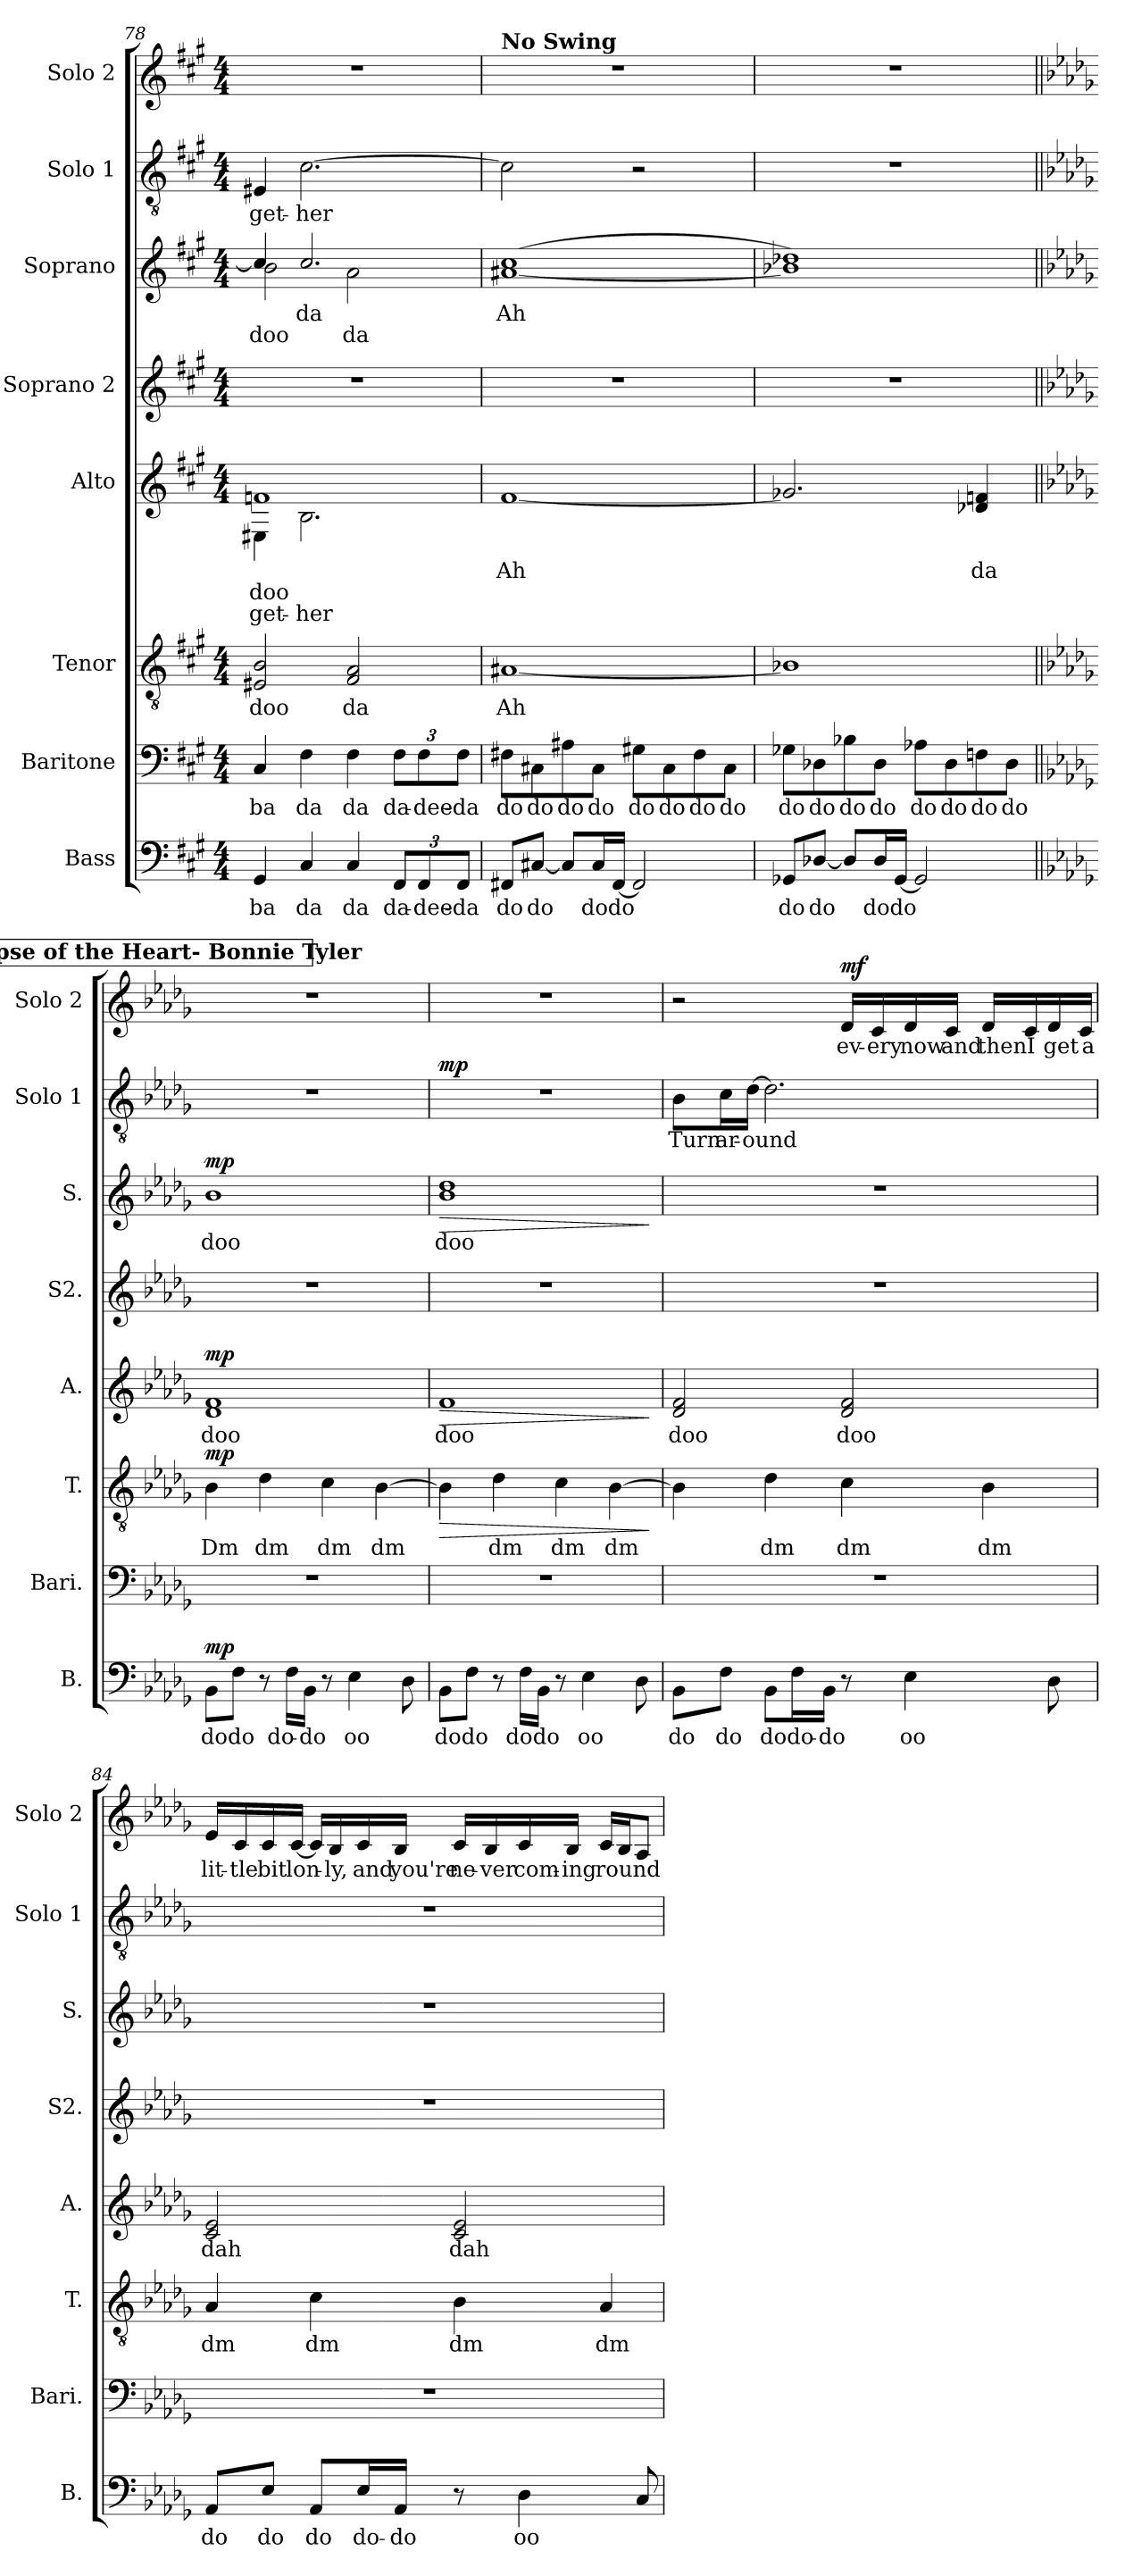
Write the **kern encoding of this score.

**kern	**text	**dynam	**kern	**text	**kern	**text	**dynam	**kern	**text	**text	**text	**dynam	**kern	**kern	**text	**text	**dynam	**kern	**text	**dynam	**kern	**text	**dynam
*part8	*part8	*part8	*part7	*part7	*part6	*part6	*part6	*part5	*part5	*part5	*part5	*part5	*part4	*part3	*part3	*part3	*part3	*part2	*part2	*part2	*part1	*part1	*part1
*staff8	*staff8	*staff8	*staff7	*staff7	*staff6	*staff6	*staff6	*staff5	*staff5	*staff5	*staff5	*staff5	*staff4	*staff3	*staff3	*staff3	*staff3	*staff2	*staff2	*staff2	*staff1	*staff1	*staff1
*I"Bass	*	*	*I"Baritone	*	*I"Tenor	*	*	*I"Alto	*	*	*	*	*I"Soprano 2	*I"Soprano	*	*	*	*I"Solo 1	*	*	*I"Solo 2	*	*
*I'B.	*	*	*I'Bari.	*	*I'T.	*	*	*I'A.	*	*	*	*	*I'S2.	*I'S.	*	*	*	*I'Solo 1	*	*	*I'Solo 2	*	*
!!LO:LB:g=z
*clefF4	*	*	*clefF4	*	*clefGv2	*	*	*clefG2	*	*	*	*	*clefG2	*clefG2	*	*	*	*clefGv2	*	*	*clefG2	*	*
*k[f#c#g#]	*	*	*k[f#c#g#]	*	*k[f#c#g#]	*	*	*k[f#c#g#]	*	*	*	*	*k[f#c#g#]	*k[f#c#g#]	*	*	*	*k[f#c#g#]	*	*	*k[f#c#g#]	*	*
*M4/4	*	*	*M4/4	*	*M4/4	*	*	*M4/4	*	*	*	*	*M4/4	*M4/4	*	*	*	*M4/4	*	*	*M4/4	*	*
=78	=78	=78	=78	=78	=78	=78	=78	=78	=78	=78	=78	=78	=78	=78	=78	=78	=78	=78	=78	=78	=78	=78	=78
!	!LO:LY:b	!	!	!LO:LY:b	!	!LO:LY:b	!	!	!	!	!LO:LY:b	!	!	!	!	!	!	!	!	!	!	!	!
*	*	*	*	*	*	*	*	*^	*	*	*	*	*	*	*	*	*	*	*	*	*	*	*
!	!	!	!	!	!	!	!	!	!	!	!LO:LY:b	!	!	!	!	!	!LO:LY:b	!	!	!LO:LY:b	!	!	!	!
*	*	*	*	*	*	*	*	*	*	*	*	*	*	*	*^	*	*	*	*	*	*	*	*	*
4GG#/	ba	.	4C#/	ba	2E#X/ 2B/	doo	.	4E#X\	1fn	.	doo	get-	.	1r	4cc#/]	2b\	.	doo	.	4E#X/	-get-	.	1r	.	.
!	!LO:LY:b	!	!	!LO:LY:b	!	!	!	!	!	!	!	!LO:LY:b	!	!	!	!	!LO:LY:b	!	!	!	!LO:LY:b	!	!	!	!
4C#/	da	.	4F#\	da	.	.	.	2.B\	.	.	.	-her	.	.	2.cc#/	.	da	.	.	[2.c#\	-her	.	.	.	.
!	!LO:LY:b	!	!	!LO:LY:b	!	!LO:LY:b	!	!	!	!	!	!	!	!	!	!	!	!LO:LY:b	!	!	!	!	!	!	!
4C#/	da	.	4F#\	da	2F#/ 2A/	da	.	.	.	.	.	.	.	.	.	2a\	.	da	.	.	.	.	.	.	.
*Xbrackettup	*	*	*	*	*	*	*	*	*	*	*	*	*	*	*	*	*	*	*	*	*	*	*	*	*
!	!LO:LY:b	!	!	!	!	!	!	!	!	!	!	!	!	!	!	!	!	!	!	!	!	!	!	!	!
*	*	*	*Xbrackettup	*	*	*	*	*	*	*	*	*	*	*	*	*	*	*	*	*	*	*	*	*	*
!	!	!	!	!LO:LY:b	!	!	!	!	!	!	!	!	!	!	!	!	!	!	!	!	!	!	!	!	!
12FF#/L	da-	.	12F#\L	da-	.	.	.	.	.	.	.	.	.	.	.	.	.	.	.	.	.	.	.	.	.
!	!LO:LY:b	!	!	!LO:LY:b	!	!	!	!	!	!	!	!	!	!	!	!	!	!	!	!	!	!	!	!	!
12FF#/	-dee-	.	12F#\	-dee-	.	.	.	.	.	.	.	.	.	.	.	.	.	.	.	.	.	.	.	.	.
!	!LO:LY:b	!	!	!LO:LY:b	!	!	!	!	!	!	!	!	!	!	!	!	!	!	!	!	!	!	!	!	!
12FF#/J	-da	.	12F#\J	-da	.	.	.	.	.	.	.	.	.	.	.	.	.	.	.	.	.	.	.	.	.
*	*	*	*	*	*	*	*	*v	*v	*	*	*	*	*	*	*	*	*	*	*	*	*	*	*	*
=79	=79	=79	=79	=79	=79	=79	=79	=79	=79	=79	=79	=79	=79	=79	=79	=79	=79	=79	=79	=79	=79	=79	=79	=79
*	*	*	*	*	*	*	*	*	*	*	*	*	*	*	*	*	*	*	*	*	*	*MM67	*	*
!	!	!	!	!	!	!	!	!	!	!	!	!	!	!	!	!	!	!	!	!	!	!LO:TX:B:t=No Swing	!	!
!	!LO:LY:b	!	!	!LO:LY:b	!	!LO:LY:b	!	!	!LO:LY:b	!	!	!	!	!	!	!LO:LY:b	!	!	!	!	!	!	!	!
8FF#X/L	do	.	8F#X\L	do	[1A#X	Ah	.	[1f#	Ah	.	.	.	1r	[1cc#	[1a#X	Ah	.	.	2c#\]	.	.	1r	.	.
!	!LO:LY:b	!	!	!LO:LY:b	!	!	!	!	!	!	!	!	!	!	!	!	!	!	!	!	!	!	!	!
[8C#X/J	do	.	8C#X\	do	.	.	.	.	.	.	.	.	.	.	.	.	.	.	.	.	.	.	.	.
!	!	!	!	!LO:LY:b	!	!	!	!	!	!	!	!	!	!	!	!	!	!	!	!	!	!	!	!
8C#/L]	.	.	8A#X\	do	.	.	.	.	.	.	.	.	.	.	.	.	.	.	.	.	.	.	.	.
!	!LO:LY:b	!	!	!LO:LY:b	!	!	!	!	!	!	!	!	!	!	!	!	!	!	!	!	!	!	!	!
16C#/L	do	.	8C#\J	do	.	.	.	.	.	.	.	.	.	.	.	.	.	.	.	.	.	.	.	.
!	!LO:LY:b	!	!	!	!	!	!	!	!	!	!	!	!	!	!	!	!	!	!	!	!	!	!	!
[16FF#/JJ	do	.	.	.	.	.	.	.	.	.	.	.	.	.	.	.	.	.	.	.	.	.	.	.
!	!	!	!	!LO:LY:b	!	!	!	!	!	!	!	!	!	!	!	!	!	!	!	!	!	!	!	!
2FF#/]	.	.	8G#X\L	do	.	.	.	.	.	.	.	.	.	.	.	.	.	.	2r	.	.	.	.	.
!	!	!	!	!LO:LY:b	!	!	!	!	!	!	!	!	!	!	!	!	!	!	!	!	!	!	!	!
.	.	.	8C#\	do	.	.	.	.	.	.	.	.	.	.	.	.	.	.	.	.	.	.	.	.
!	!	!	!	!LO:LY:b	!	!	!	!	!	!	!	!	!	!	!	!	!	!	!	!	!	!	!	!
.	.	.	8F#\	do	.	.	.	.	.	.	.	.	.	.	.	.	.	.	.	.	.	.	.	.
!	!	!	!	!LO:LY:b	!	!	!	!	!	!	!	!	!	!	!	!	!	!	!	!	!	!	!	!
.	.	.	8C#\J	do	.	.	.	.	.	.	.	.	.	.	.	.	.	.	.	.	.	.	.	.
=80	=80	=80	=80	=80	=80	=80	=80	=80	=80	=80	=80	=80	=80	=80	=80	=80	=80	=80	=80	=80	=80	=80	=80	=80
!	!LO:LY:b	!	!	!LO:LY:b	!	!	!	!	!	!	!	!	!	!	!	!	!	!	!	!	!	!	!	!
8GG-X/L	do	.	8G-X\L	do	1B-X]	.	.	2.g-X/]	.	.	.	.	1r	1dd-X]	1b-X]	.	.	.	1r	.	.	1r	.	.
!	!LO:LY:b	!	!	!LO:LY:b	!	!	!	!	!	!	!	!	!	!	!	!	!	!	!	!	!	!	!	!
[8D-X/J	do	.	8D-X\	do	.	.	.	.	.	.	.	.	.	.	.	.	.	.	.	.	.	.	.	.
!	!	!	!	!LO:LY:b	!	!	!	!	!	!	!	!	!	!	!	!	!	!	!	!	!	!	!	!
8D-/L]	.	.	8B-X\	do	.	.	.	.	.	.	.	.	.	.	.	.	.	.	.	.	.	.	.	.
!	!LO:LY:b	!	!	!LO:LY:b	!	!	!	!	!	!	!	!	!	!	!	!	!	!	!	!	!	!	!	!
16D-/L	do	.	8D-\J	do	.	.	.	.	.	.	.	.	.	.	.	.	.	.	.	.	.	.	.	.
!	!LO:LY:b	!	!	!	!	!	!	!	!	!	!	!	!	!	!	!	!	!	!	!	!	!	!	!
[16GG-/JJ	do	.	.	.	.	.	.	.	.	.	.	.	.	.	.	.	.	.	.	.	.	.	.	.
!	!	!	!	!LO:LY:b	!	!	!	!	!	!	!	!	!	!	!	!	!	!	!	!	!	!	!	!
2GG-/]	.	.	8A-X\L	do	.	.	.	.	.	.	.	.	.	.	.	.	.	.	.	.	.	.	.	.
!	!	!	!	!LO:LY:b	!	!	!	!	!	!	!	!	!	!	!	!	!	!	!	!	!	!	!	!
.	.	.	8D-\	do	.	.	.	.	.	.	.	.	.	.	.	.	.	.	.	.	.	.	.	.
!	!	!	!	!LO:LY:b	!	!	!	!	!LO:LY:b	!	!	!	!	!	!	!	!	!	!	!	!	!	!	!
.	.	.	8Fn\	do	.	.	.	4d-X/ 4fn/	da	.	.	.	.	.	.	.	.	.	.	.	.	.	.	.
!	!	!	!	!LO:LY:b	!	!	!	!	!	!	!	!	!	!	!	!	!	!	!	!	!	!	!	!
.	.	.	8D-\J	do	.	.	.	.	.	.	.	.	.	.	.	.	.	.	.	.	.	.	.	.
*	*	*	*	*	*	*	*	*	*	*	*	*	*	*v	*v	*	*	*	*	*	*	*	*	*
!!LO:PB:g=z
!!LO:REH:place=s1:a:B:fs=12:t=Total Eclipse of the Heart- Bonnie Tyler
=81||	=81||	=81||	=81||	=81||	=81||	=81||	=81||	=81||	=81||	=81||	=81||	=81||	=81||	=81||	=81||	=81||	=81||	=81||	=81||	=81||	=81||	=81||	=81||
*k[b-e-a-d-g-]	*	*	*k[b-e-a-d-g-]	*	*k[b-e-a-d-g-]	*	*	*k[b-e-a-d-g-]	*	*	*	*	*k[b-e-a-d-g-]	*k[b-e-a-d-g-]	*	*	*	*k[b-e-a-d-g-]	*	*	*k[b-e-a-d-g-]	*	*
!	!LO:LY:b	!LO:DY:b	!	!	!	!LO:LY:b	!LO:DY:b	!	!LO:LY:b	!	!	!LO:DY:b	!	!	!LO:LY:b	!	!LO:DY:b	!	!	!	!	!	!
8BB-\L	do	mp	1r	.	4B-\	Dm	mp	1d- 1f	doo	.	.	mp	1r	1b-	doo	.	mp	1r	.	.	1r	.	.
!	!LO:LY:b	!	!	!	!	!	!	!	!	!	!	!	!	!	!	!	!	!	!	!	!	!	!
8F\J	do	.	.	.	.	.	.	.	.	.	.	.	.	.	.	.	.	.	.	.	.	.	.
!	!	!	!	!	!	!LO:LY:b	!	!	!	!	!	!	!	!	!	!	!	!	!	!	!	!	!
8r	.	.	.	.	4d-\	dm	.	.	.	.	.	.	.	.	.	.	.	.	.	.	.	.	.
!	!LO:LY:b	!	!	!	!	!	!	!	!	!	!	!	!	!	!	!	!	!	!	!	!	!	!
16F\LL	do-	.	.	.	.	.	.	.	.	.	.	.	.	.	.	.	.	.	.	.	.	.	.
!	!LO:LY:b	!	!	!	!	!	!	!	!	!	!	!	!	!	!	!	!	!	!	!	!	!	!
16BB-\JJ	-do	.	.	.	.	.	.	.	.	.	.	.	.	.	.	.	.	.	.	.	.	.	.
!	!	!	!	!	!	!LO:LY:b	!	!	!	!	!	!	!	!	!	!	!	!	!	!	!	!	!
8r	.	.	.	.	4c\	dm	.	.	.	.	.	.	.	.	.	.	.	.	.	.	.	.	.
!	!LO:LY:b	!	!	!	!	!	!	!	!	!	!	!	!	!	!	!	!	!	!	!	!	!	!
4E-\	oo	.	.	.	.	.	.	.	.	.	.	.	.	.	.	.	.	.	.	.	.	.	.
!	!	!	!	!	!	!LO:LY:b	!	!	!	!	!	!	!	!	!	!	!	!	!	!	!	!	!
.	.	.	.	.	[4B-\	dm	.	.	.	.	.	.	.	.	.	.	.	.	.	.	.	.	.
8D-\	.	.	.	.	.	.	.	.	.	.	.	.	.	.	.	.	.	.	.	.	.	.	.
=82	=82	=82	=82	=82	=82	=82	=82	=82	=82	=82	=82	=82	=82	=82	=82	=82	=82	=82	=82	=82	=82	=82	=82
!	!LO:LY:b	!	!	!	!	!	!LO:HP:b	!	!LO:LY:b	!	!	!LO:HP:b	!	!	!LO:LY:b	!	!LO:HP:b	!	!	!LO:DY:b	!	!	!
8BB-\L	do	.	1r	.	4B-\]	.	>	1f	doo	.	.	>	1r	1b- 1dd-	doo	.	>	1r	.	mp	1r	.	.
!	!LO:LY:b	!	!	!	!	!	!	!	!	!	!	!	!	!	!	!	!	!	!	!	!	!	!
8F\J	do	.	.	.	.	.	.	.	.	.	.	.	.	.	.	.	.	.	.	.	.	.	.
!	!	!	!	!	!	!LO:LY:b	!	!	!	!	!	!	!	!	!	!	!	!	!	!	!	!	!
8r	.	.	.	.	4d-\	dm	.	.	.	.	.	.	.	.	.	.	.	.	.	.	.	.	.
!	!LO:LY:b	!	!	!	!	!	!	!	!	!	!	!	!	!	!	!	!	!	!	!	!	!	!
16F\LL	do	.	.	.	.	.	.	.	.	.	.	.	.	.	.	.	.	.	.	.	.	.	.
!	!LO:LY:b	!	!	!	!	!	!	!	!	!	!	!	!	!	!	!	!	!	!	!	!	!	!
16BB-\JJ	do	.	.	.	.	.	.	.	.	.	.	.	.	.	.	.	.	.	.	.	.	.	.
!	!	!	!	!	!	!LO:LY:b	!	!	!	!	!	!	!	!	!	!	!	!	!	!	!	!	!
8r	.	.	.	.	4c\	dm	.	.	.	.	.	.	.	.	.	.	.	.	.	.	.	.	.
!	!LO:LY:b	!	!	!	!	!	!	!	!	!	!	!	!	!	!	!	!	!	!	!	!	!	!
4E-\	oo	.	.	.	.	.	.	.	.	.	.	.	.	.	.	.	.	.	.	.	.	.	.
!	!	!	!	!	!	!LO:LY:b	!	!	!	!	!	!	!	!	!	!	!	!	!	!	!	!	!
.	.	.	.	.	[4B-\	dm	.	.	.	.	.	.	.	.	.	.	.	.	.	.	.	.	.
8D-\	.	.	.	.	.	.	.	.	.	.	.	.	.	.	.	.	.	.	.	.	.	.	.
.	.	.	.	.	.	.	]	.	.	.	.	]	.	.	.	.	]	.	.	.	.	.	.
=83	=83	=83	=83	=83	=83	=83	=83	=83	=83	=83	=83	=83	=83	=83	=83	=83	=83	=83	=83	=83	=83	=83	=83
!	!LO:LY:b	!	!	!	!	!	!	!	!LO:LY:b	!	!	!	!	!	!	!	!	!	!LO:LY:b	!	!	!	!
8BB-\L	do	.	1r	.	4B-\]	.	.	2d-/ 2f/	doo	.	.	.	1r	1r	.	.	.	8B-\L	Turn	.	2r	.	.
!	!LO:LY:b	!	!	!	!	!	!	!	!	!	!	!	!	!	!	!	!	!	!LO:LY:b	!	!	!	!
8F\J	do	.	.	.	.	.	.	.	.	.	.	.	.	.	.	.	.	16c\L	ar-	.	.	.	.
!	!	!	!	!	!	!	!	!	!	!	!	!	!	!	!	!	!	!	!LO:LY:b	!	!	!	!
.	.	.	.	.	.	.	.	.	.	.	.	.	.	.	.	.	.	[16d-\JJ	-ound	.	.	.	.
!	!LO:LY:b	!	!	!	!	!LO:LY:b	!	!	!	!	!	!	!	!	!	!	!	!	!	!	!	!	!
8BB-\L	do	.	.	.	4d-\	dm	.	.	.	.	.	.	.	.	.	.	.	2.d-\]	.	.	.	.	.
!	!LO:LY:b	!	!	!	!	!	!	!	!	!	!	!	!	!	!	!	!	!	!	!	!	!	!
16F\L	do-	.	.	.	.	.	.	.	.	.	.	.	.	.	.	.	.	.	.	.	.	.	.
!	!LO:LY:b	!	!	!	!	!	!	!	!	!	!	!	!	!	!	!	!	!	!	!	!	!	!
16BB-\JJ	-do	.	.	.	.	.	.	.	.	.	.	.	.	.	.	.	.	.	.	.	.	.	.
!	!	!	!	!	!	!LO:LY:b	!	!	!LO:LY:b	!	!	!	!	!	!	!	!	!	!	!	!	!LO:LY:b	!LO:DY:b
8r	.	.	.	.	4c\	dm	.	2d-/ 2f/	doo	.	.	.	.	.	.	.	.	.	.	.	16d-/LL	ev-	mf
!	!	!	!	!	!	!	!	!	!	!	!	!	!	!	!	!	!	!	!	!	!	!LO:LY:b	!
.	.	.	.	.	.	.	.	.	.	.	.	.	.	.	.	.	.	.	.	.	16c/	-ery	.
!	!LO:LY:b	!	!	!	!	!	!	!	!	!	!	!	!	!	!	!	!	!	!	!	!	!LO:LY:b	!
4E-\	oo	.	.	.	.	.	.	.	.	.	.	.	.	.	.	.	.	.	.	.	16d-/	now	.
!	!	!	!	!	!	!	!	!	!	!	!	!	!	!	!	!	!	!	!	!	!	!LO:LY:b	!
.	.	.	.	.	.	.	.	.	.	.	.	.	.	.	.	.	.	.	.	.	16c/JJ	and	.
!	!	!	!	!	!	!LO:LY:b	!	!	!	!	!	!	!	!	!	!	!	!	!	!	!	!LO:LY:b	!
.	.	.	.	.	4B-\	dm	.	.	.	.	.	.	.	.	.	.	.	.	.	.	16d-/LL	then	.
!	!	!	!	!	!	!	!	!	!	!	!	!	!	!	!	!	!	!	!	!	!	!LO:LY:b	!
.	.	.	.	.	.	.	.	.	.	.	.	.	.	.	.	.	.	.	.	.	16c/	I	.
!	!	!	!	!	!	!	!	!	!	!	!	!	!	!	!	!	!	!	!	!	!	!LO:LY:b	!
8D-\	.	.	.	.	.	.	.	.	.	.	.	.	.	.	.	.	.	.	.	.	16d-/	get	.
!	!	!	!	!	!	!	!	!	!	!	!	!	!	!	!	!	!	!	!	!	!	!LO:LY:b	!
.	.	.	.	.	.	.	.	.	.	.	.	.	.	.	.	.	.	.	.	.	16c/JJ	a	.
!!LO:LB:g=z
=84	=84	=84	=84	=84	=84	=84	=84	=84	=84	=84	=84	=84	=84	=84	=84	=84	=84	=84	=84	=84	=84	=84	=84
!	!LO:LY:b	!	!	!	!	!LO:LY:b	!	!	!LO:LY:b	!	!	!	!	!	!	!	!	!	!	!	!	!LO:LY:b	!
8AA-/L	do	.	1r	.	4A-/	dm	.	2c/ 2e-/	dah	.	.	.	1r	1r	.	.	.	1r	.	.	16e-/LL	lit-	.
!	!	!	!	!	!	!	!	!	!	!	!	!	!	!	!	!	!	!	!	!	!	!LO:LY:b	!
.	.	.	.	.	.	.	.	.	.	.	.	.	.	.	.	.	.	.	.	.	16c/	-tle	.
!	!LO:LY:b	!	!	!	!	!	!	!	!	!	!	!	!	!	!	!	!	!	!	!	!	!LO:LY:b	!
8E-/J	do	.	.	.	.	.	.	.	.	.	.	.	.	.	.	.	.	.	.	.	16c/	bit	.
!	!	!	!	!	!	!	!	!	!	!	!	!	!	!	!	!	!	!	!	!	!	!LO:LY:b	!
.	.	.	.	.	.	.	.	.	.	.	.	.	.	.	.	.	.	.	.	.	[16c/JJ	lon-	.
!	!LO:LY:b	!	!	!	!	!LO:LY:b	!	!	!	!	!	!	!	!	!	!	!	!	!	!	!	!	!
8AA-/L	do	.	.	.	4c\	dm	.	.	.	.	.	.	.	.	.	.	.	.	.	.	16c/LL]	.	.
!	!	!	!	!	!	!	!	!	!	!	!	!	!	!	!	!	!	!	!	!	!	!LO:LY:b	!
.	.	.	.	.	.	.	.	.	.	.	.	.	.	.	.	.	.	.	.	.	16B-/	-ly,	.
!	!LO:LY:b	!	!	!	!	!	!	!	!	!	!	!	!	!	!	!	!	!	!	!	!	!LO:LY:b	!
16E-/L	do-	.	.	.	.	.	.	.	.	.	.	.	.	.	.	.	.	.	.	.	16c/	and	.
!	!LO:LY:b	!	!	!	!	!	!	!	!	!	!	!	!	!	!	!	!	!	!	!	!	!LO:LY:b	!
16AA-/JJ	-do	.	.	.	.	.	.	.	.	.	.	.	.	.	.	.	.	.	.	.	16B-/JJ	you're	.
!	!	!	!	!	!	!LO:LY:b	!	!	!LO:LY:b	!	!	!	!	!	!	!	!	!	!	!	!	!LO:LY:b	!
8r	.	.	.	.	4B-\	dm	.	2c/ 2e-/	dah	.	.	.	.	.	.	.	.	.	.	.	16c/LL	ne-	.
!	!	!	!	!	!	!	!	!	!	!	!	!	!	!	!	!	!	!	!	!	!	!LO:LY:b	!
.	.	.	.	.	.	.	.	.	.	.	.	.	.	.	.	.	.	.	.	.	16B-/	-ver	.
!	!LO:LY:b	!	!	!	!	!	!	!	!	!	!	!	!	!	!	!	!	!	!	!	!	!LO:LY:b	!
4D-\	oo	.	.	.	.	.	.	.	.	.	.	.	.	.	.	.	.	.	.	.	16c/	com-	.
!	!	!	!	!	!	!	!	!	!	!	!	!	!	!	!	!	!	!	!	!	!	!LO:LY:b	!
.	.	.	.	.	.	.	.	.	.	.	.	.	.	.	.	.	.	.	.	.	16B-/JJ	-ing	.
!	!	!	!	!	!	!LO:LY:b	!	!	!	!	!	!	!	!	!	!	!	!	!	!	!	!LO:LY:b	!
.	.	.	.	.	4A-/	dm	.	.	.	.	.	.	.	.	.	.	.	.	.	.	16c/LL	round	.
.	.	.	.	.	.	.	.	.	.	.	.	.	.	.	.	.	.	.	.	.	16B-/J	.	.
8C/	.	.	.	.	.	.	.	.	.	.	.	.	.	.	.	.	.	.	.	.	8A-/J	.	.
=	=	=	=	=	=	=	=	=	=	=	=	=	=	=	=	=	=	=	=	=	=	=	=
*-	*-	*-	*-	*-	*-	*-	*-	*-	*-	*-	*-	*-	*-	*-	*-	*-	*-	*-	*-	*-	*-	*-	*-
